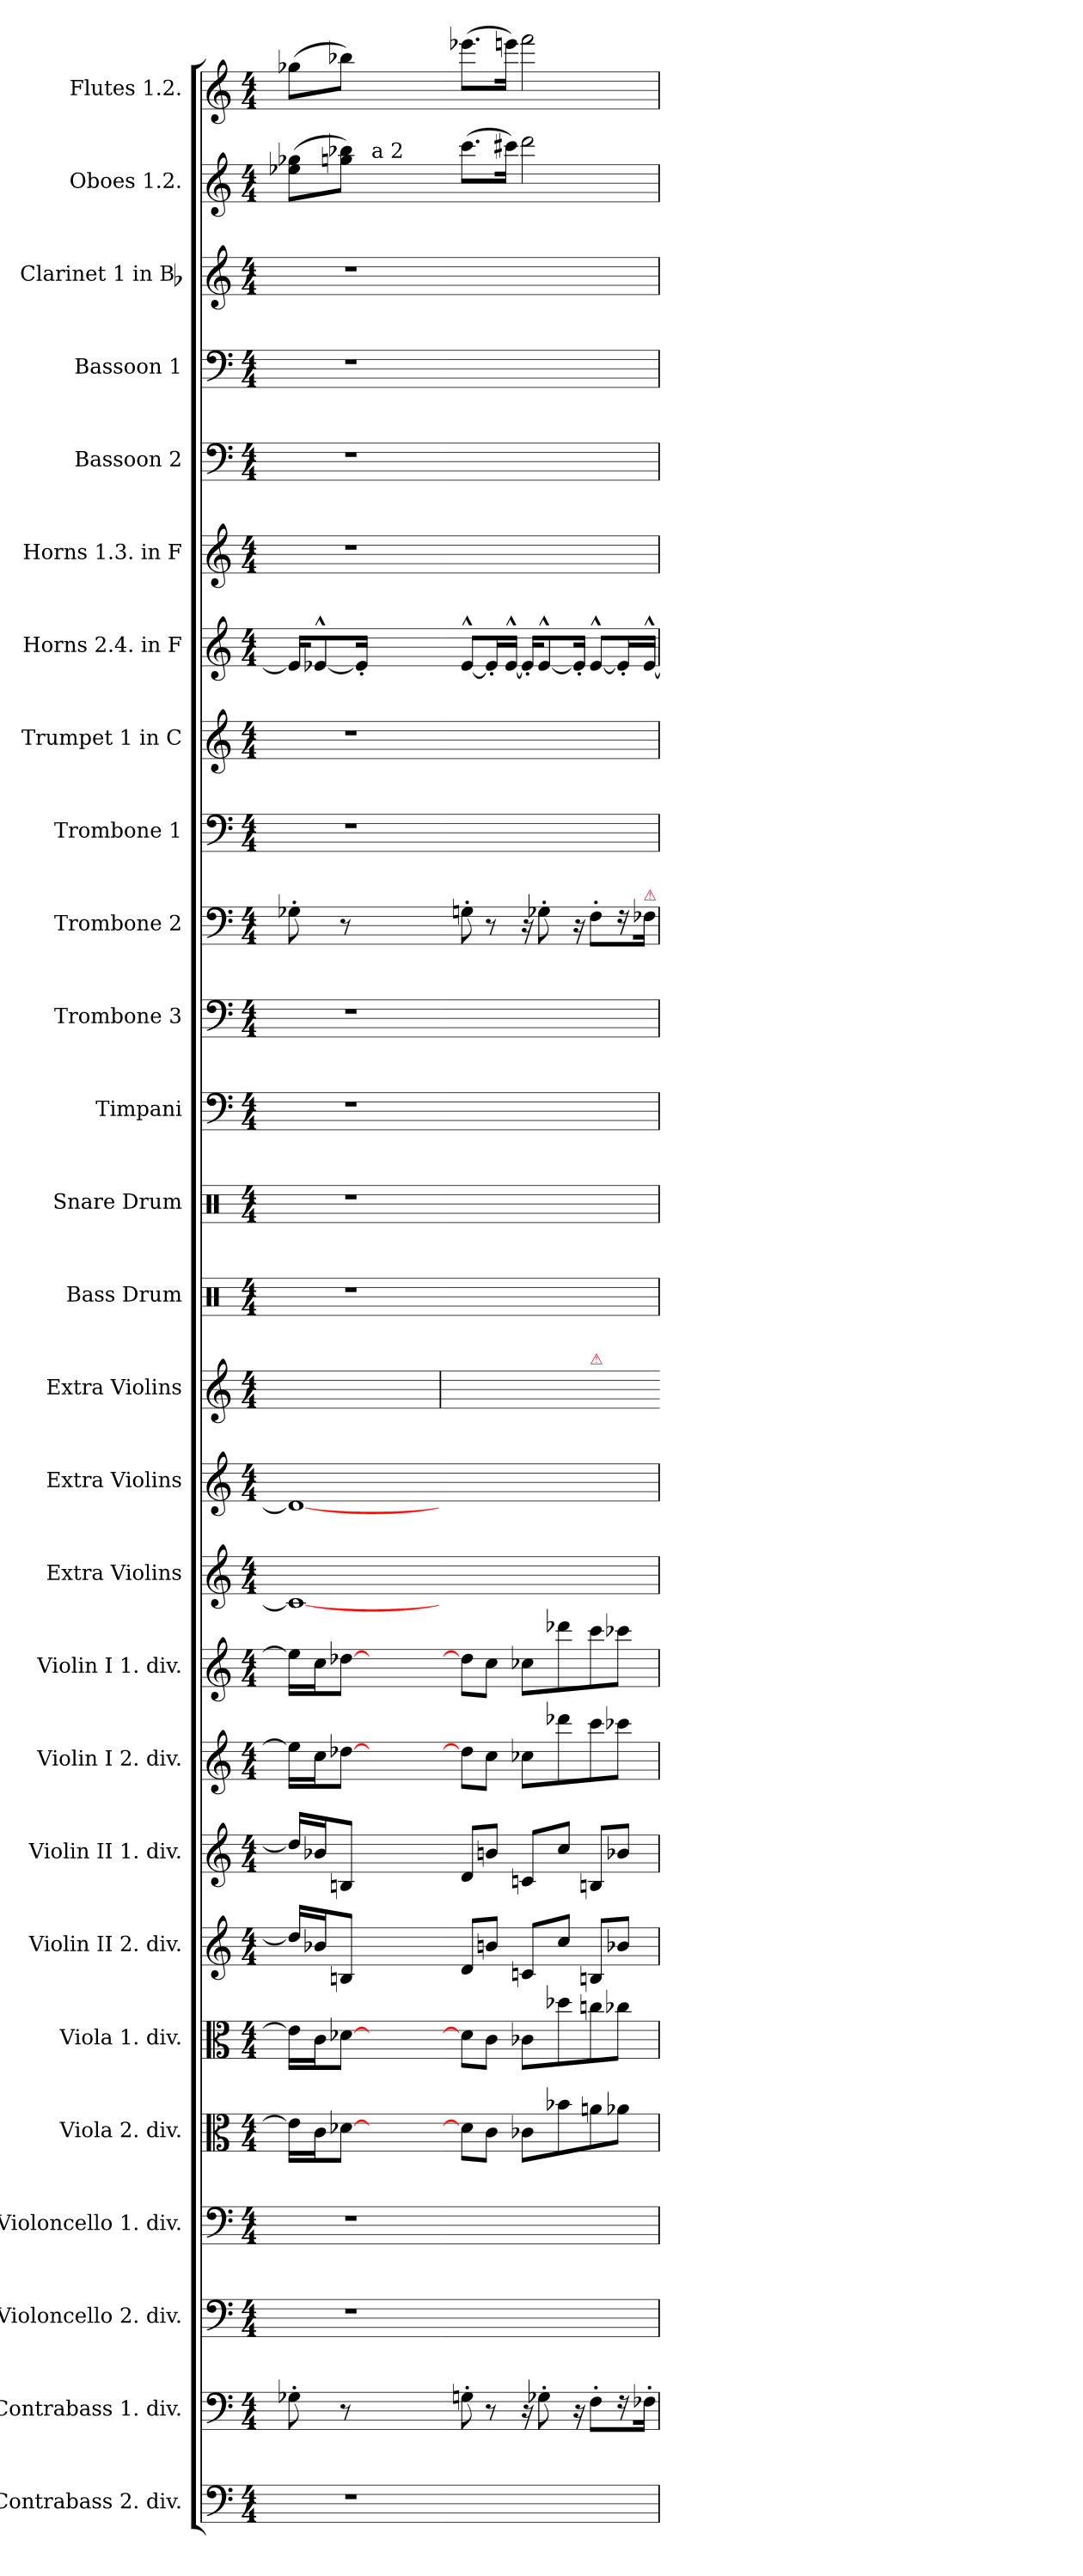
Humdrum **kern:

**kern	**kern	**kern	**kern	**kern	**kern	**kern	**kern	**kern	**kern	**kern	**kern	**kern	**kern	**kern	**kern	**kern	**kern	**kern	**kern	**kern	**kern	**kern	**kern	**kern	**kern	**kern
*part27	*part26	*part25	*part24	*part23	*part22	*part21	*part20	*part19	*part18	*part17	*part16	*part15	*part14	*part13	*part12	*part11	*part10	*part9	*part8	*part7	*part6	*part5	*part4	*part3	*part2	*part1
*staff27	*staff26	*staff25	*staff24	*staff23	*staff22	*staff21	*staff20	*staff19	*staff18	*staff17	*staff16	*staff15	*staff14	*staff13	*staff12	*staff11	*staff10	*staff9	*staff8	*staff7	*staff6	*staff5	*staff4	*staff3	*staff2	*staff1
*I"Contrabass 2. div.	*I"Contrabass 1. div.	*I"Violoncello 2. div.	*I"Violoncello 1. div.	*I"Viola 2. div.	*I"Viola 1. div.	*I"Violin II 2. div.	*I"Violin II 1. div.	*I"Violin I 2. div.	*I"Violin I 1. div.	*I"Extra Violins	*I"Extra Violins	*I"Extra Violins	*I"Bass Drum	*I"Snare Drum	*I"Timpani	*I"Trombone 3	*I"Trombone 2	*I"Trombone 1	*I"Trumpet 1 in C	*I"Horns 2.4. in F	*I"Horns 1.3. in F	*I"Bassoon 2	*I"Bassoon 1	*I"Clarinet 1 in Bb	*I"Oboes 1.2.	*I"Flutes 1.2.
*I'Cb.	*I'Cb.	*I'Vc.	*I'Vc.	*I'Vla.	*I'Vla.	*I'Vln. 1	*I'Vln. 1	*I'Vln. 1	*I'Vln. 1	*I'Vln.	*I'Vln.	*I'Vln.	*I'B. D.	*I'S.D.	*I'Timp.	*I'3.Tbn.	*I'2.Tbn.	*I'1.Tbn.	*I'1.Tpt.	*I'2.4.Hn.	*I'1.3.Hn.	*I'2.Bsn.	*I'1.Bsn.	*I'1.Cl.	*I'1.2.Ob.	*I'1.2.Fl.
*clefF4	*clefF4	*clefF4	*clefF4	*clefC3	*clefC3	*clefG2	*clefG2	*clefG2	*clefG2	*clefG2	*clefG2	*clefG2	*clefX	*clefX	*clefF4	*clefF4	*clefF4	*clefF4	*clefG2	*clefG2	*clefG2	*clefF4	*clefF4	*clefG2	*clefG2	*clefG2
*ITrd7c12	*ITrd7c12	*	*	*	*	*	*	*	*	*	*	*	*	*	*	*	*	*	*	*ITrd4c7	*ITrd4c7	*	*	*ITrd1c2	*	*
*k[]	*k[]	*k[]	*k[]	*k[]	*k[]	*k[]	*k[]	*k[]	*k[]	*k[]	*k[]	*k[]	*k[]	*k[]	*k[]	*k[]	*k[]	*k[]	*k[]	*k[b-]	*k[b-]	*k[]	*k[]	*k[b-e-]	*k[]	*k[]
*M4/4	*M4/4	*M4/4	*M4/4	*M4/4	*M4/4	*M4/4	*M4/4	*M4/4	*M4/4	*M4/4	*M4/4	*M4/4	*M4/4	*M4/4	*M4/4	*M4/4	*M4/4	*M4/4	*M4/4	*M4/4	*M4/4	*M4/4	*M4/4	*M4/4	*M4/4	*M4/4
=	=	=	=	=	=	=	=	=	=	=	=	=	=	=	=	=	=	=	=	=	=	=	=	=	=	=
1r	8GG-X'	1r	1r	16e-LL]	16e-LL]	16ddLL]	16ddLL]	16ee-LL]	16ee-LL]	1c#_	1d#_	12ryy	1r	1r	1r	1r	8G-X'	1r	1r	16A-KL]	1r	1r	1r	1r	(8ee-X 8gg-XL	(8gg-XL
.	.	.	.	16cJ	16cJ	16b-XJ	16b-XJ	16ccJ	16ccJ	.	.	.	.	.	.	.	.	.	.	[8A-X^^	.	.	.	.	.	.
.	.	.	.	.	.	.	.	.	.	.	.	6ryy	.	.	.	.	.	.	.	.	.	.	.	.	.	.
.	8r	.	.	[8d-XJ	[8d-XJ	8BnJ	8BnJ	[8dd-XJ	[8dd-XJ	.	.	.	.	.	.	.	8r	.	.	.	.	.	.	.	8ggn 8bb-XJ)	8bb-XJ)
.	.	.	.	.	.	.	.	.	.	.	.	.	.	.	.	.	.	.	.	16A-'Jk]	.	.	.	.	.	.
!	!	!	!	!	!	!	!	!	!	!	!	!	!	!	!	!	!	!	!	!	!	!	!	!	!LO:TX:a:t=a 2	!
.	2.ryy	.	.	2.ryy	2.ryy	2.ryy	2.ryy	2.ryy	2.ryy	.	.	2.ryy	.	.	.	.	2.ryy	.	.	2.ryy	.	.	.	.	2.ryy	2.ryy
=-	=-	=-	=-	=-	=-	=-	=-	=-	=-	=-	=-	=	=-	=-	=-	=-	=-	=-	=-	=-	=-	=-	=-	=-	=-	=-
2.ryy	8GGn'	2.ryy	2.ryy	8d-L]	8d-L]	8dL	8dL	8dd-L]	8dd-L]	2.ryy	2.ryy	6ryy	2.ryy	2.ryy	2.ryy	2.ryy	8Gn'	2.ryy	2.ryy	[8A-^^L	2.ryy	2.ryy	2.ryy	2.ryy	(8.cccL	(8.eee-XL
.	8r	.	.	8cJ	8cJ	8bnJ	8bnJ	8ccJ	8ccJ	.	.	.	.	.	.	.	8r	.	.	16A-'L]	.	.	.	.	.	.
.	.	.	.	.	.	.	.	.	.	.	.	6ryy	.	.	.	.	.	.	.	.	.	.	.	.	.	.
.	.	.	.	.	.	.	.	.	.	.	.	.	.	.	.	.	.	.	.	[16A-^^JJ	.	.	.	.	16ccc#XJk)	16eeenJk)
.	16r	.	.	8c-XL	8c-XL	8cnL	8cnL	8cc-XL	8cc-XL	.	.	.	.	.	.	.	16r	.	.	16A-'KL]	.	.	.	.	2ddd	2fff
.	8GG-X'	.	.	.	.	.	.	.	.	.	.	.	.	.	.	.	8G-X'	.	.	[8A-^^	.	.	.	.	.	.
.	.	.	.	.	.	.	.	.	.	.	.	6ryy	.	.	.	.	.	.	.	.	.	.	.	.	.	.
.	.	.	.	8b-X	8dd-X	8ccJ	8ccJ	8ddd-X	8ddd-X	.	.	.	.	.	.	.	.	.	.	.	.	.	.	.	.	.
.	16r	.	.	.	.	.	.	.	.	.	.	.	.	.	.	.	16r	.	.	16A-'Jk]	.	.	.	.	.	.
!	!	!	!	!	!	!	!	!	!	!	!	!LO:TX:a:color=crimson:t=⚠	!	!	!	!	!	!	!	!	!	!	!	!	!	!
.	8FF'L	.	.	8an	8ccn	8BnL	8BnL	8ccc	8ccc	.	.	8ryy	.	.	.	.	8F'L	.	.	[8A-^^L	.	.	.	.	.	.
.	16r	.	.	8a-XJ	8cc-XJ	8b-XJ	8b-XJ	8ccc-XJ	8ccc-XJ	.	.	8ryy	.	.	.	.	16r	.	.	16A-'L]	.	.	.	.	.	.
!	!	!	!	!	!	!	!	!	!	!	!	!	!	!	!	!	!LO:TX:a:color=crimson:t=⚠	!	!	!	!	!	!	!	!	!
.	16FF-X'Jk	.	.	.	.	.	.	.	.	.	.	.	.	.	.	.	16F-XJk	.	.	[16A-^^JJ	.	.	.	.	.	.
=	=	=	=	=	=	=	=	=	=	=	=	=-	=	=	=	=	=	=	=	=	=	=	=	=	=	=
*-	*-	*-	*-	*-	*-	*-	*-	*-	*-	*-	*-	*-	*-	*-	*-	*-	*-	*-	*-	*-	*-	*-	*-	*-	*-	*-
